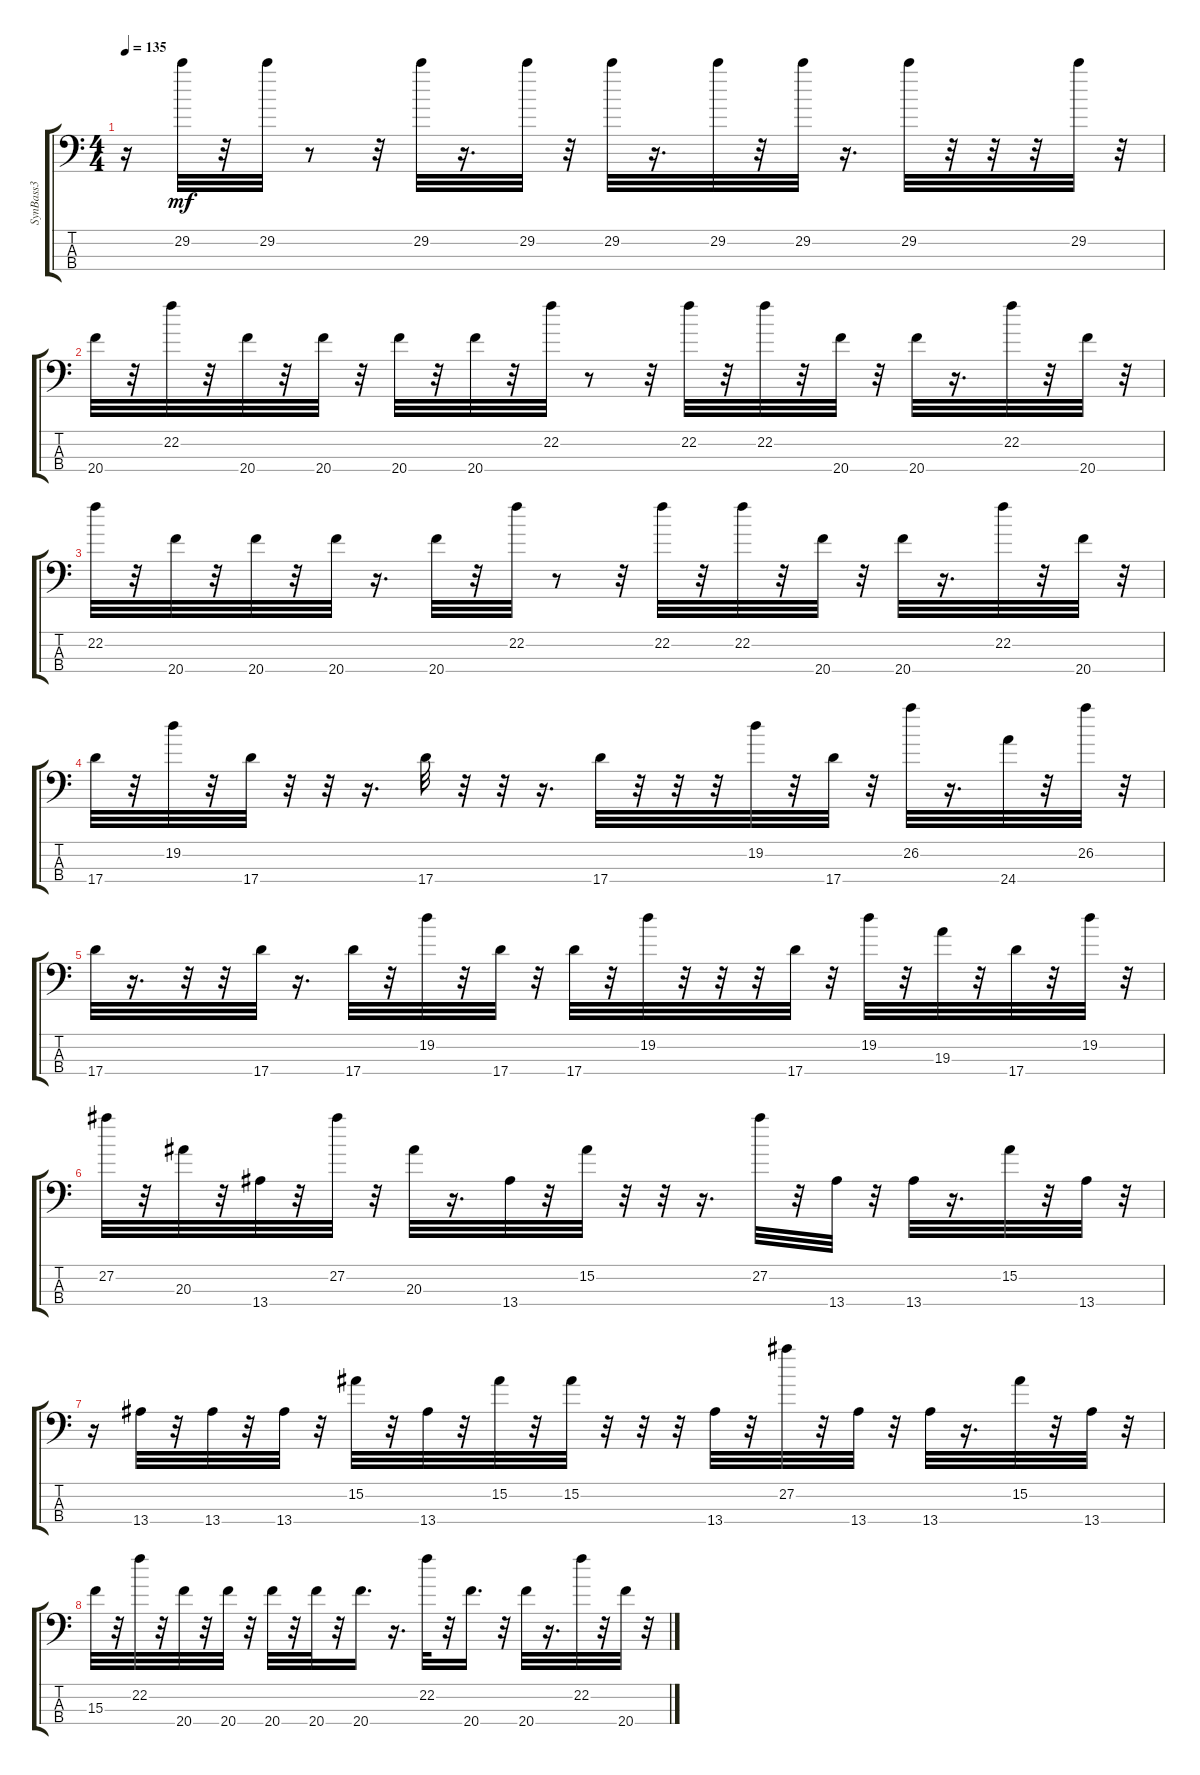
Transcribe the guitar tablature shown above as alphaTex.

\track ("SynBass3" "SynBass3") {instrument synthbass1}
\staff {score tabs}
\tuning (C-1 G2 D2 A1) {hide}
\ts (4 4)
\tempo 135
\clef f4
\ks c
r.16{dy mf} 29.2.32 r.32 29.2.32 r.8 r.32 29.2.32 r.16{d} 29.2.32 r.32 29.2.32 r.16{d} 29.2.32 r.32 29.2.32 r.16{d} 29.2.32 r.32 r.32 r.32 29.2.32 r.32 |
20.4.32 r.32 22.2.32 r.32 20.4.32 r.32 20.4.32 r.32 20.4.32 r.32 20.4.32 r.32 22.2.32 r.8 r.32 22.2.32 r.32 22.2.32 r.32 20.4.32 r.32 20.4.32 r.16{d} 22.2.32 r.32 20.4.32 r.32 |
22.2.32 r.32 20.4.32 r.32 20.4.32 r.32 20.4.32 r.16{d} 20.4.32 r.32 22.2.32 r.8 r.32 22.2.32 r.32 22.2.32 r.32 20.4.32 r.32 20.4.32 r.16{d} 22.2.32 r.32 20.4.32 r.32 |
17.4.32 r.32 19.2.32 r.32 17.4.32 r.32 r.32 r.16{d} 17.4.32 r.32 r.32 r.16{d} 17.4.32 r.32 r.32 r.32 19.2.32 r.32 17.4.32 r.32 26.2.32 r.16{d} 24.4.32 r.32 26.2.32 r.32 |
17.4.32 r.16{d} r.32 r.32 17.4.32 r.16{d} 17.4.32 r.32 19.2.32 r.32 17.4.32 r.32 17.4.32 r.32 19.2.32 r.32 r.32 r.32 17.4.32 r.32 19.2.32 r.32 19.3.32 r.32 17.4.32 r.32 19.2.32 r.32 |
27.2.32 r.32 20.3.32 r.32 13.4.32 r.32 27.2.32 r.32 20.3.32 r.16{d} 13.4.32 r.32 15.2.32 r.32 r.32 r.16{d} 27.2.32 r.32 13.4.32 r.32 13.4.32 r.16{d} 15.2.32 r.32 13.4.32 r.32 |
r.16 13.4.32 r.32 13.4.32 r.32 13.4.32 r.32 15.2.32 r.32 13.4.32 r.32 15.2.32 r.32 15.2.32 r.32 r.32 r.32 13.4.32 r.32 27.2.32 r.32 13.4.32 r.32 13.4.32 r.16{d} 15.2.32 r.32 13.4.32 r.32 |
15.3.32 r.32 22.2.32 r.32 20.4.32 r.32 20.4.32 r.32 20.4.32 r.32 20.4.32 r.32 20.4.16{d} r.16{d} 22.2.32 r.32 20.4.16{d} r.32 20.4.32 r.16{d} 22.2.32 r.32 20.4.32 r.32
